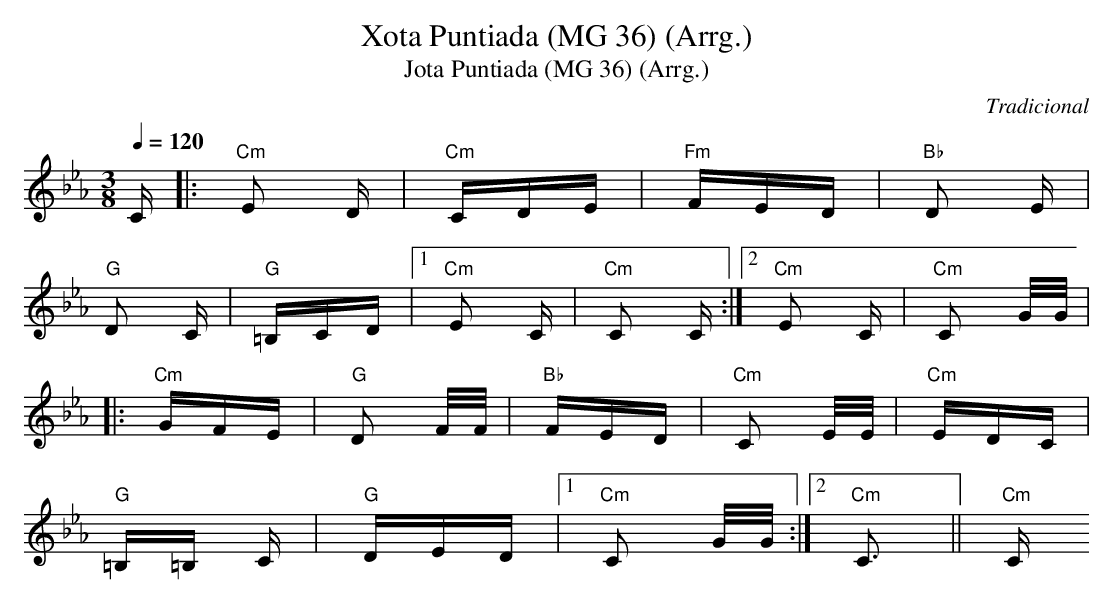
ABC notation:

X:1
T:Xota Puntiada (MG 36) (Arrg.)
T:Jota Puntiada (MG 36) (Arrg.)
C:Tradicional
M:3/8
Q:1/4=120
E:Nivel 3
K:Cm
C|:"Cm"E2 D|"Cm"CDE|"Fm"FED|"Bb"D2 E|
"G"D2 C|"G"=B,CD|[1 "Cm"E2 C|"Cm"C2 C:|[2 "Cm"E2 C|"Cm"C2 G/G/|
|:"Cm"GFE|"G"D2 F/F/|"Bb"FED|"Cm"C2 E/E/|"Cm"EDC|
"G"=B,=B, C|"G"DED|[1 "Cm"C2 G/G/:|[2 "Cm"C3||"Cm"C
